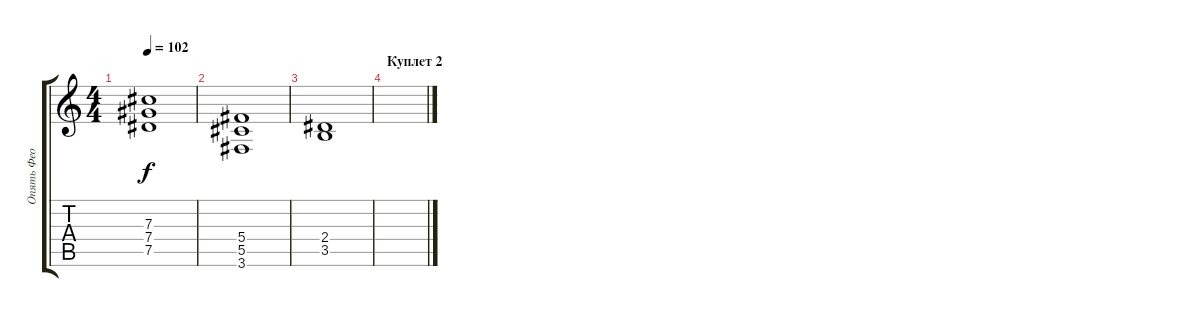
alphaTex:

\track ("Опять Фео" "Опять Фео") {instrument distortionguitar}
\staff {score tabs}
\tuning (Eb4 Bb3 Gb3 Db3 Ab2 Eb2) {hide}
\ts (4 4)
\tempo 102
\clef g2
\ks c
(7.3 7.4 7.5).1{dy f} |
(5.4 5.5 3.6).1 |
(2.4 3.5).1 |
\section ("" "Куплет 2")
